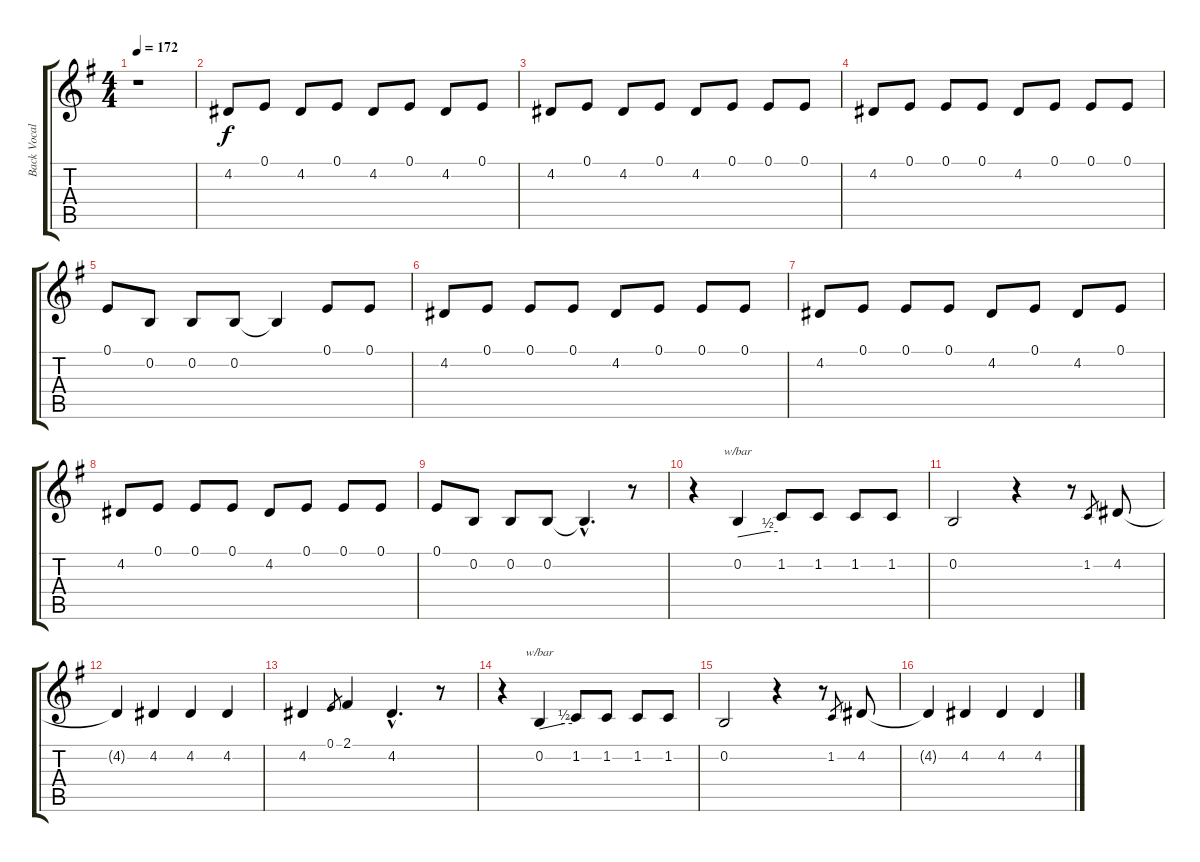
\track ("Back Vocals [Duff, Dave, Matt]" "Back Vocal") {instrument lead2sawtooth}
\staff {score tabs}
\tuning (E4 B3 G3 D3 A2 E2) {hide}
\ts (4 4)
\tempo 172
\clef g2
\ks g
r.1{dy f} |
4.2.8 0.1.8 4.2.8 0.1.8 4.2.8 0.1.8 4.2.8 0.1.8 |
4.2.8 0.1.8 4.2.8 0.1.8 4.2.8 0.1.8 0.1.8 0.1.8 |
4.2.8 0.1.8 0.1.8 0.1.8 4.2.8 0.1.8 0.1.8 0.1.8 |
0.1.8 0.2.8 0.2.8 0.2.8 0.2{t}.4 0.1.8 0.1.8 |
4.2.8 0.1.8 0.1.8 0.1.8 4.2.8 0.1.8 0.1.8 0.1.8 |
4.2.8 0.1.8 0.1.8 0.1.8 4.2.8 0.1.8 4.2.8 0.1.8 |
4.2.8 0.1.8 0.1.8 0.1.8 4.2.8 0.1.8 0.1.8 0.1.8 |
0.1.8 0.2.8 0.2.8 0.2.8 0.2{hac t}.4{d} r.8 |
r.4 0.2.4{tbe (custom default 0 0 45 2 60 2)} 1.2.8 1.2.8 1.2.8 1.2.8 |
0.2.2 r.4 r.8 1.2.8{gr} 4.2.8 |
4.2{t}.4 4.2.4 4.2.4 4.2.4 |
4.2.4 0.1.8{gr} 2.1.4 4.2{hac}.4{d} r.8 |
r.4 0.2.4{tbe (custom default 0 0 45 2 60 2)} 1.2.8 1.2.8 1.2.8 1.2.8 |
0.2.2 r.4 r.8 1.2.8{gr} 4.2.8 |
4.2{t}.4 4.2.4 4.2.4 4.2.4
